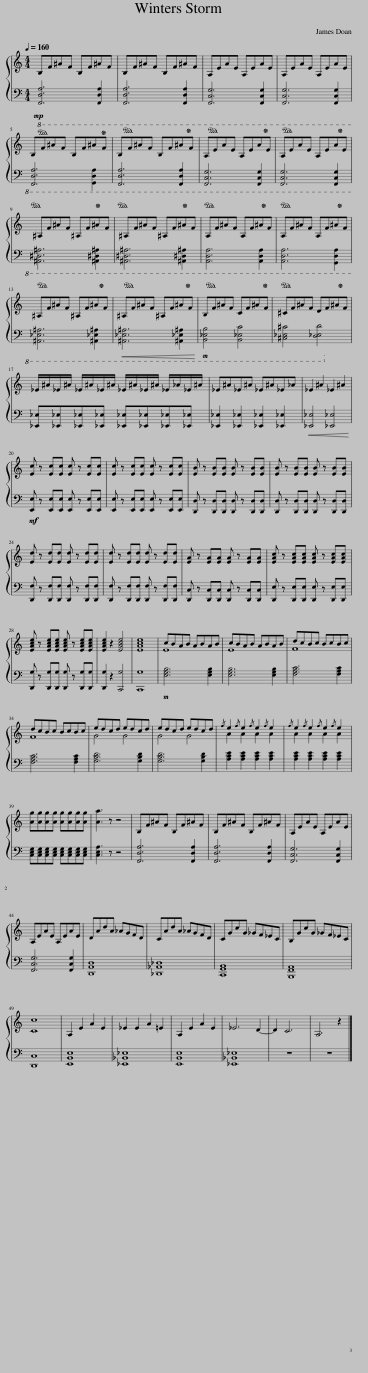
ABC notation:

X:1
%%score { ( 1 3 ) | 2 }
L:1/8
Q:1/4=160
M:4/4
I:linebreak $
K:C
V:1 treble
V:3 treble
V:2 bass
V:1
 B,F^AF B,F^AF | B,F^AF B,F^AF | A,EAE A,EAE | A,EAE A,EAE |$ B,F^AF B,F^AF | %5
 B,F^AF B,F^AF | A,EAE A,EAE | A,EAE A,EAE |$ ^A,F^AF ^A,F^AF | ^A,F^AF ^A,F^AF | %10
 A,F^AF A,F^AF | A,F^AF A,F^AF |$ ^A,F^AF ^A,F^AF | ^A,F^AF ^A,F^AF | B,F^AF CF^AF | %15
 ^CF^AF DF^AF |$ _E/^A/_E/^A/ _E/^A/_E/^A/ _E/^A/_E/^A/ _E/_A/_E/^A/ | _E^A_E^A _E^A_E_A | _E2 ^A2 _E2 ^A2 |$ [Ec] z [Ec][Ec] [Ec] z [Ec][Ec] | %20
 [Ec] z [Ec][Ec] [Ec] z [Ec][Ec] | [EB] z [EB][EB] [EB] z [EB][EB] | [EB] z [EB][EB] [EB] z [EB][EB] |$ [Ed] z [Ed][Ed] [Ed] z [Ed][Ed] | [Ed] z [Ed][Ed] [Ed] z [Ed][Ed] | %25
 [EA] z [EA][EA] [EA] z [EA][EA] | [EAc] z [EAc][EAc] [EAc] z [EAc][EAc] |$ [EAce] z [EAce][EAce] [EAce] z [EAce][EAce] | [EAce]2 z2 [EAce]4 | [EAce]8 | %30
 cBAB ABAB | cBAB ABAB | dcBc BcBc |$ dcBc BcBc | edcd edcd | %35
 edcd edcd |{/f} e2{/f} e2{/f} e2{/f} e2 |{/f} e2{/f} e2{/f} e2{/f} e2 |$ [Ag][Ag][Ag][Ag] [Ag][Ag][Ag][Ag] | [Aa]3 z z4 | %40
 B,F^AF B,F^AF | B,F^AF B,F^AF | A,EAE A,EAE |$ A,EAE A,EAE | DAdA _AGFD | %45
 CAdA _AGFD | CGcG _GF_EC | B,GcG _GF_EC |$ [Cc]8 | A,2 E2 A2 E2 | %50
 _E2 E2 A2 =E2 | A,2 E2 A2 E2 | _E6 D2- | D2 C6 | A,6 z2 |] %55
V:2
!mp!!8vb(!!ped! [F,,,D,,A,,]6 [F,,,D,,A,,]2!ped-up! |!ped! [F,,,D,,A,,]6 [F,,,D,,A,,]2!ped-up! |!ped! [F,,,C,,G,,]6 [F,,,C,,G,,]2!ped-up! |!ped! [F,,,C,,G,,]6 [F,,,C,,G,,]2!ped-up! |$!ped! [F,,,D,,A,,]6 [G,,,D,,A,,]2!ped-up! | %5
!ped! [F,,,D,,A,,]6 [F,,,D,,A,,]2!ped-up! |!ped! [F,,,C,,G,,]6 [F,,,C,,G,,]2!ped-up! |!ped! [F,,,C,,G,,]6 [F,,,C,,G,,]2!ped-up! |$!ped! [^A,,,^D,,^A,,]6 [^A,,,^D,,^A,,]2!ped-up! |!ped! [^A,,,^D,,^A,,]6 [^A,,,^D,,^A,,]2!ped-up! | %10
!ped! [A,,,D,,A,,]6 [A,,,D,,A,,]2!ped-up! |!ped! [A,,,D,,A,,]6 [G,,,D,,A,,]2!ped-up! |$ [^A,,,_E,,^A,,]6 [^A,,,_E,,^A,,]2 |!<(! [^A,,,_E,,^A,,]6 [^A,,,_E,,^A,,]2!<)! | [B,,,_E,,B,,]4 [B,,,_E,,C,]4 | %15
 [^C,,_E,,^C,]4 [D,,_E,,D,]4!8vb)! |$ [_E,,_E,][_E,,_E,][_E,,_E,][_E,,_E,] [_E,,_E,][_E,,_E,][_E,,_E,][_E,,_E,] | [_E,,_E,]2 [_E,,_E,]2 [_E,,_E,]2 [_E,,_E,]2 |!<(! [_E,,_E,]4 [_E,,_E,]4!<)! |$!mf! [E,,E,] z [E,,E,][E,,E,] [E,,E,] z [E,,E,][E,,E,] | %20
 [E,,E,] z [E,,E,][E,,E,] [E,,E,] z [E,,E,][E,,E,] | [D,,D,] z [D,,D,][D,,D,] [D,,D,] z [D,,D,][D,,D,] | [D,,D,] z [D,,D,][D,,D,] [D,,D,] z [D,,D,][D,,D,] |$ [D,,F,] z [D,,F,][D,,F,] [D,,F,] z [D,,F,][D,,F,] | [D,,F,] z [D,,F,][D,,F,] [D,,F,] z [D,,F,][D,,F,] | %25
 [D,,C,] z [D,,C,][D,,C,] [D,,C,] z [D,,C,][D,,C,] | [D,,E,] z [D,,E,][D,,E,] [D,,E,] z [D,,E,][D,,E,] |$ [D,,G,] z [D,,G,][D,,G,] [D,,G,] z [D,,G,][D,,G,] | [D,,G,]2 z2 [C,,G,]4 | [C,,G,]8 | %30
 [E,G,B,]6 [E,G,B,]2 | [E,G,B,]6 [E,G,B,]2 | [F,A,C]6 [F,A,C]2 |$ [F,A,C]6 [F,A,C]2 | [G,B,D]6 [G,B,D]2 | %35
 [G,B,D]6 [G,B,D]2 | [A,CE]2 [A,CE]2 [A,CE]2 [A,CE]2 | [A,CE]2 [A,CE]2 [A,CE]2 [A,CE]2 |$ [C,E,G,][C,E,G,][C,E,G,][C,E,G,] [C,E,G,][C,E,G,][C,E,G,][C,E,G,] | [C,E,A,]3 z z4 | %40
 [F,,D,A,]6 [F,,D,A,]2 | [F,,D,A,]6 [F,,D,A,]2 | [F,,C,G,]6 [F,,C,G,]2 |$ [F,,C,G,]6 [F,,C,G,]2 | [D,,A,,D,]8 | %45
 [_D,,_A,,_D,]8 | [C,,G,,B,,]8 | [B,,,F,,A,,]8 |$ [D,,C,]8 | [E,,B,,E,]8 | %50
 [_E,,_B,,_E,]8 | [E,,B,,E,]8 | [_E,,_B,,_E,]8 | z8 | z8 |] %55
V:3
 x8 | x8 | x8 | x8 |$ x8 | %5
 x8 | x8 | x8 |$ x8 | x8 | %10
 x8 | x8 |$ x8 | x8 | x8 | %15
 x8 |$ x8 | x8 | x8 |$ x8 | %20
 x8 | x8 | x8 |$ x8 | x8 | %25
 x8 | x8 |$ x8 | x8 | x8 | %30
 E8 | E8 | F8 |$ F8 | G4 G4 | %35
 G4 G4 | A2 A2 A2 A2 | A2 A2 A2 A2 |$ x8 | x8 | %40
 x8 | x8 | x8 |$ x8 | x8 | %45
 x8 | x8 | x8 |$ x8 | x8 | %50
 x8 | x8 | x8 | x8 | x8 |] %55
